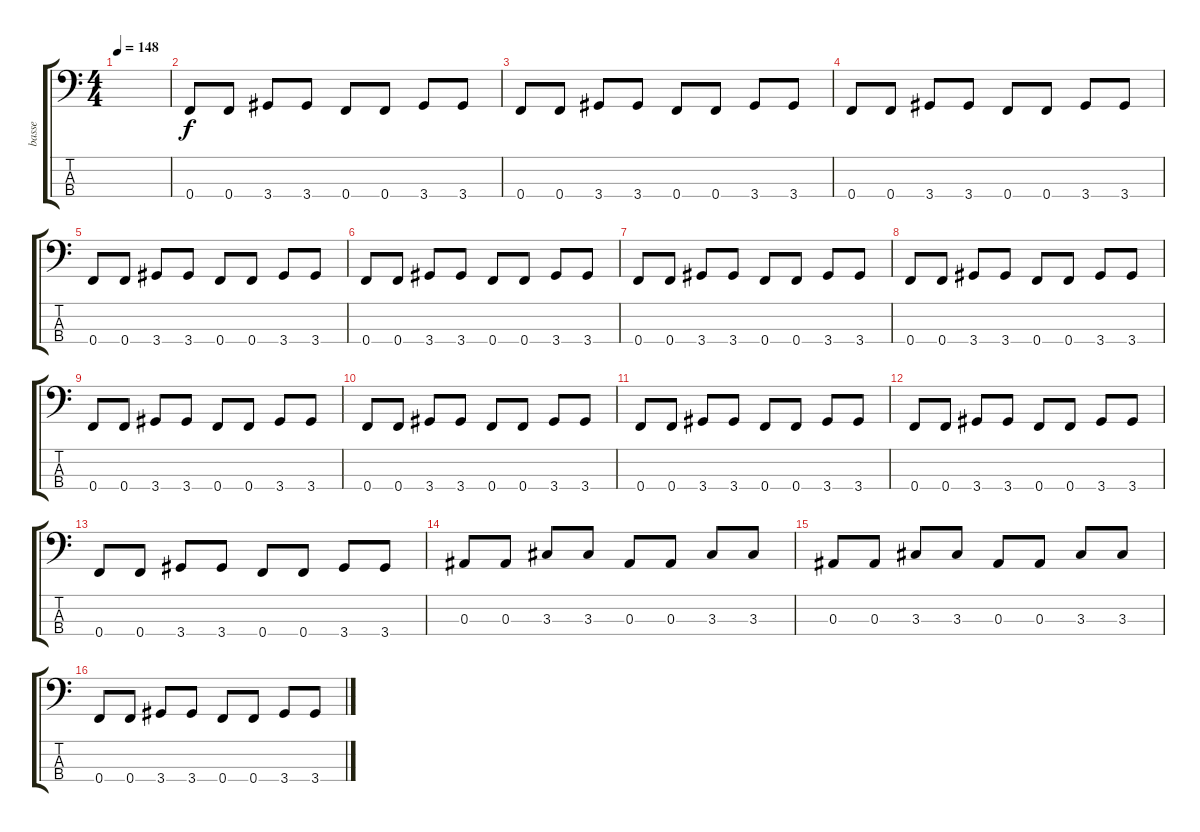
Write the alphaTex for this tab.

\track ("basse" "basse") {instrument electricbasspick}
\staff {score tabs}
\tuning (G2 D2 Bb1 F1) {hide}
\ts (4 4)
\tempo 148
\clef f4
\ks c
|
0.4.8 0.4.8 3.4.8 3.4.8 0.4.8 0.4.8 3.4.8 3.4.8 |
0.4.8 0.4.8 3.4.8 3.4.8 0.4.8 0.4.8 3.4.8 3.4.8 |
0.4.8 0.4.8 3.4.8 3.4.8 0.4.8 0.4.8 3.4.8 3.4.8 |
0.4.8 0.4.8 3.4.8 3.4.8 0.4.8 0.4.8 3.4.8 3.4.8 |
0.4.8 0.4.8 3.4.8 3.4.8 0.4.8 0.4.8 3.4.8 3.4.8 |
0.4.8 0.4.8 3.4.8 3.4.8 0.4.8 0.4.8 3.4.8 3.4.8 |
0.4.8 0.4.8 3.4.8 3.4.8 0.4.8 0.4.8 3.4.8 3.4.8 |
0.4.8 0.4.8 3.4.8 3.4.8 0.4.8 0.4.8 3.4.8 3.4.8 |
0.4.8 0.4.8 3.4.8 3.4.8 0.4.8 0.4.8 3.4.8 3.4.8 |
0.4.8 0.4.8 3.4.8 3.4.8 0.4.8 0.4.8 3.4.8 3.4.8 |
0.4.8 0.4.8 3.4.8 3.4.8 0.4.8 0.4.8 3.4.8 3.4.8 |
0.4.8 0.4.8 3.4.8 3.4.8 0.4.8 0.4.8 3.4.8 3.4.8 |
0.3.8 0.3.8 3.3.8 3.3.8 0.3.8 0.3.8 3.3.8 3.3.8 |
0.3.8 0.3.8 3.3.8 3.3.8 0.3.8 0.3.8 3.3.8 3.3.8 |
0.4.8 0.4.8 3.4.8 3.4.8 0.4.8 0.4.8 3.4.8 3.4.8
